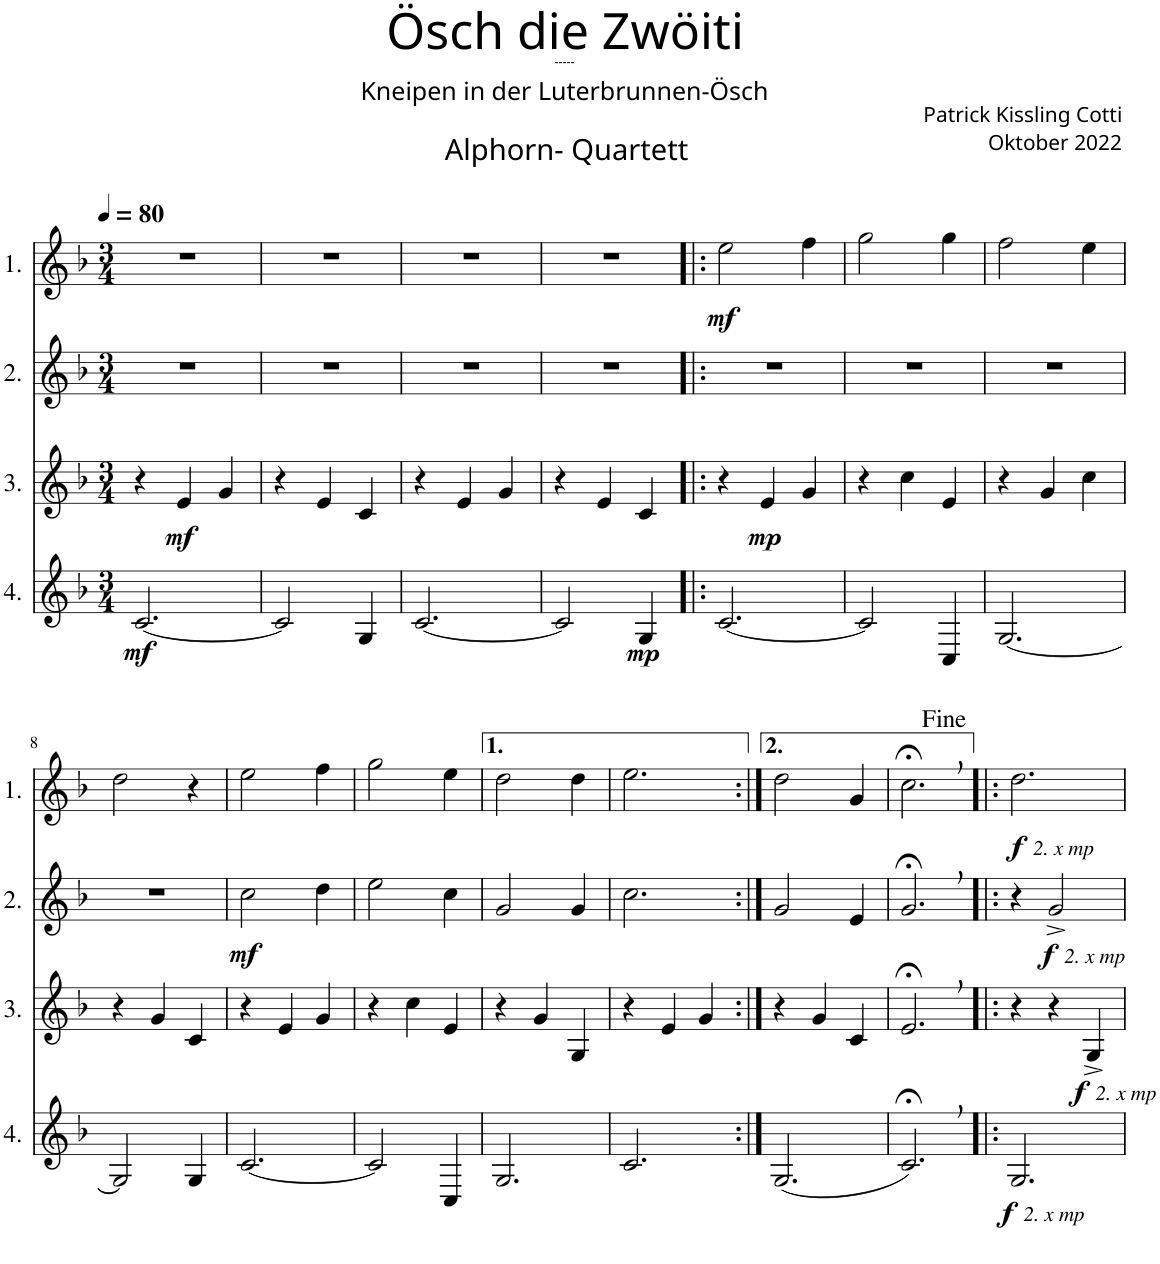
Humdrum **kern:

**kern	**dynam	**kern	**dynam	**kern	**dynam	**kern	**dynam
*part4	*part4	*part3	*part3	*part2	*part2	*part1	*part1
*staff4	*staff4	*staff3	*staff3	*staff2	*staff2	*staff1	*staff1
*I"4.	*	*I"3.	*	*I"2.	*	*I"1.	*
*clefG2	*	*clefG2	*	*clefG2	*	*clefG2	*
*Trd4c7	*	*Trd4c7	*	*Trd4c7	*	*Trd4c7	*
*k[b-]	*	*k[b-]	*	*k[b-]	*	*k[b-]	*
*M3/4	*	*M3/4	*	*M3/4	*	*M3/4	*
*MM80	*	*MM80	*	*MM80	*	*MM80	*
=1	=1	=1	=1	=1	=1	=1	=1
!	!LO:DY:b	!	!	!	!	!	!
[2.c/	mf	4r	.	2.r	.	2.r	.
!	!	!	!LO:DY:b	!	!	!	!
.	.	4e/	mf	.	.	.	.
.	.	4g/	.	.	.	.	.
=2	=2	=2	=2	=2	=2	=2	=2
2c/]	.	4r	.	2.r	.	2.r	.
.	.	4e/	.	.	.	.	.
4G/	.	4c/	.	.	.	.	.
=3	=3	=3	=3	=3	=3	=3	=3
[2.c/	.	4r	.	2.r	.	2.r	.
.	.	4e/	.	.	.	.	.
.	.	4g/	.	.	.	.	.
=4	=4	=4	=4	=4	=4	=4	=4
2c/]	.	4r	.	2.r	.	2.r	.
.	.	4e/	.	.	.	.	.
!	!LO:DY:b	!	!	!	!	!	!
4G/	mp	4c/	.	.	.	.	.
=5!|:	=5!|:	=5!|:	=5!|:	=5!|:	=5!|:	=5!|:	=5!|:
!	!	!	!	!	!	!	!LO:DY:b
[2.c/	.	4r	.	2.r	.	2ee\	mf
!	!	!	!LO:DY:b	!	!	!	!
.	.	4e/	mp	.	.	.	.
.	.	4g/	.	.	.	4ff\	.
=6	=6	=6	=6	=6	=6	=6	=6
2c/]	.	4r	.	2.r	.	2gg\	.
.	.	4cc\	.	.	.	.	.
4C/	.	4e/	.	.	.	4gg\	.
=7	=7	=7	=7	=7	=7	=7	=7
[2.G/	.	4r	.	2.r	.	2ff\	.
.	.	4g/	.	.	.	.	.
.	.	4cc\	.	.	.	4ee\	.
!!LO:LB:g=z
=8	=8	=8	=8	=8	=8	=8	=8
2G/]	.	4r	.	2.r	.	2dd\	.
.	.	4g/	.	.	.	.	.
4G/	.	4c/	.	.	.	4r	.
=9	=9	=9	=9	=9	=9	=9	=9
!	!	!	!	!	!LO:DY:b	!	!
[2.c/	.	4r	.	2cc\	mf	2ee\	.
.	.	4e/	.	.	.	.	.
.	.	4g/	.	4dd\	.	4ff\	.
=10	=10	=10	=10	=10	=10	=10	=10
2c/]	.	4r	.	2ee\	.	2gg\	.
.	.	4cc\	.	.	.	.	.
4C/	.	4e/	.	4cc\	.	4ee\	.
=11	=11	=11	=11	=11	=11	=11	=11
2.G/	.	4r	.	2g/	.	2dd\	.
.	.	4g/	.	.	.	.	.
.	.	4G/	.	4g/	.	4dd\	.
=12	=12	=12	=12	=12	=12	=12	=12
2.c/	.	4r	.	2.cc\	.	2.ee\	.
.	.	4e/	.	.	.	.	.
.	.	4g/	.	.	.	.	.
=13:|!	=13:|!	=13:|!	=13:|!	=13:|!	=13:|!	=13:|!	=13:|!
(2.G/	.	4r	.	2g/	.	2dd\	.
.	.	4g/	.	.	.	.	.
.	.	4c/	.	4e/	.	4g/	.
=14	=14	=14	=14	=14	=14	=14	=14
2.c;<,/)	.	2.e;<,/	.	2.g;<,/	.	2.cc;<,\	.
=15!|:	=15!|:	=15!|:	=15!|:	=15!|:	=15!|:	=15!|:	=15!|:
!	!LO:DY:b	!	!	!	!	!	!
!	!LO:DY:n=1:b	!	!	!	!	!	!LO:DY:b
!	!	!	!	!	!	!	!LO:DY:n=1:b
2.G/	f other-dynamics	4r	.	4r	.	2.dd\	f other-dynamics
!	!	!	!	!	!LO:DY:b	!	!
!	!	!	!	!	!LO:DY:n=1:b	!	!
.	.	4r	.	2g^/	f other-dynamics	.	.
!	!	!	!LO:DY:b	!	!	!	!
!	!	!	!LO:DY:n=1:b	!	!	!	!
.	.	4G^/	f other-dynamics	.	.	.	.
=	=	=	=	=	=	=	=
*-	*-	*-	*-	*-	*-	*-	*-
